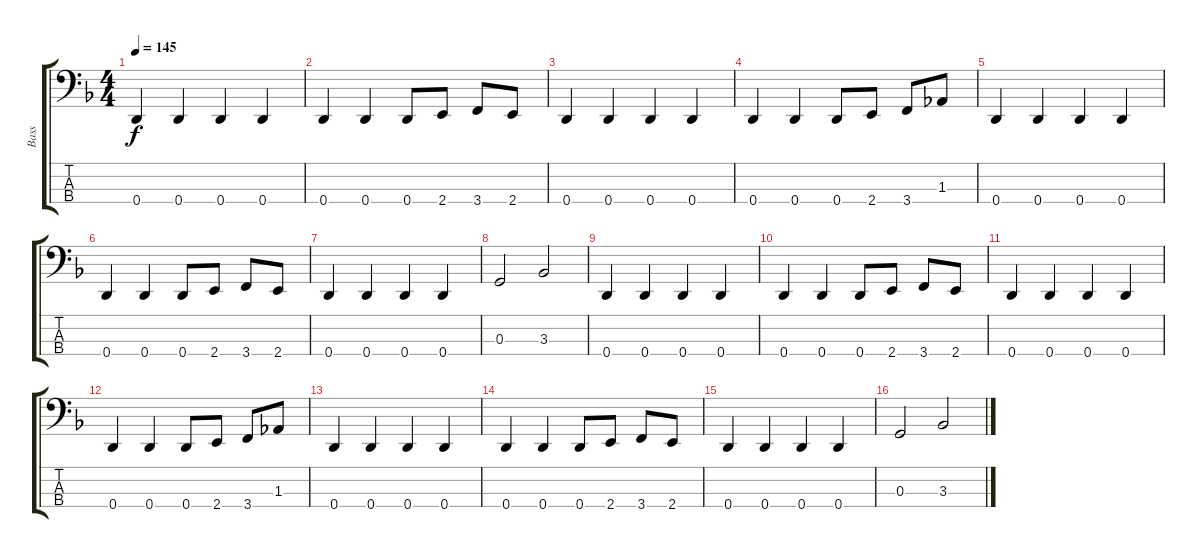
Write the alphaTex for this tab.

\track ("Bass" "Bass") {instrument electricbassfinger}
\staff {score tabs}
\tuning (F2 C2 G1 D1) {hide}
\ts (4 4)
\tempo 145
\clef f4
\ks f
0.4.4{dy f} 0.4.4 0.4.4 0.4.4 |
0.4.4 0.4.4 0.4.8 2.4.8 3.4.8 2.4.8 |
0.4.4 0.4.4 0.4.4 0.4.4 |
0.4.4 0.4.4 0.4.8 2.4.8 3.4.8 1.3.8 |
0.4.4 0.4.4 0.4.4 0.4.4 |
0.4.4 0.4.4 0.4.8 2.4.8 3.4.8 2.4.8 |
0.4.4 0.4.4 0.4.4 0.4.4 |
0.3.2 3.3.2 |
0.4.4 0.4.4 0.4.4 0.4.4 |
0.4.4 0.4.4 0.4.8 2.4.8 3.4.8 2.4.8 |
0.4.4 0.4.4 0.4.4 0.4.4 |
0.4.4 0.4.4 0.4.8 2.4.8 3.4.8 1.3.8 |
0.4.4 0.4.4 0.4.4 0.4.4 |
0.4.4 0.4.4 0.4.8 2.4.8 3.4.8 2.4.8 |
0.4.4 0.4.4 0.4.4 0.4.4 |
0.3.2 3.3.2
